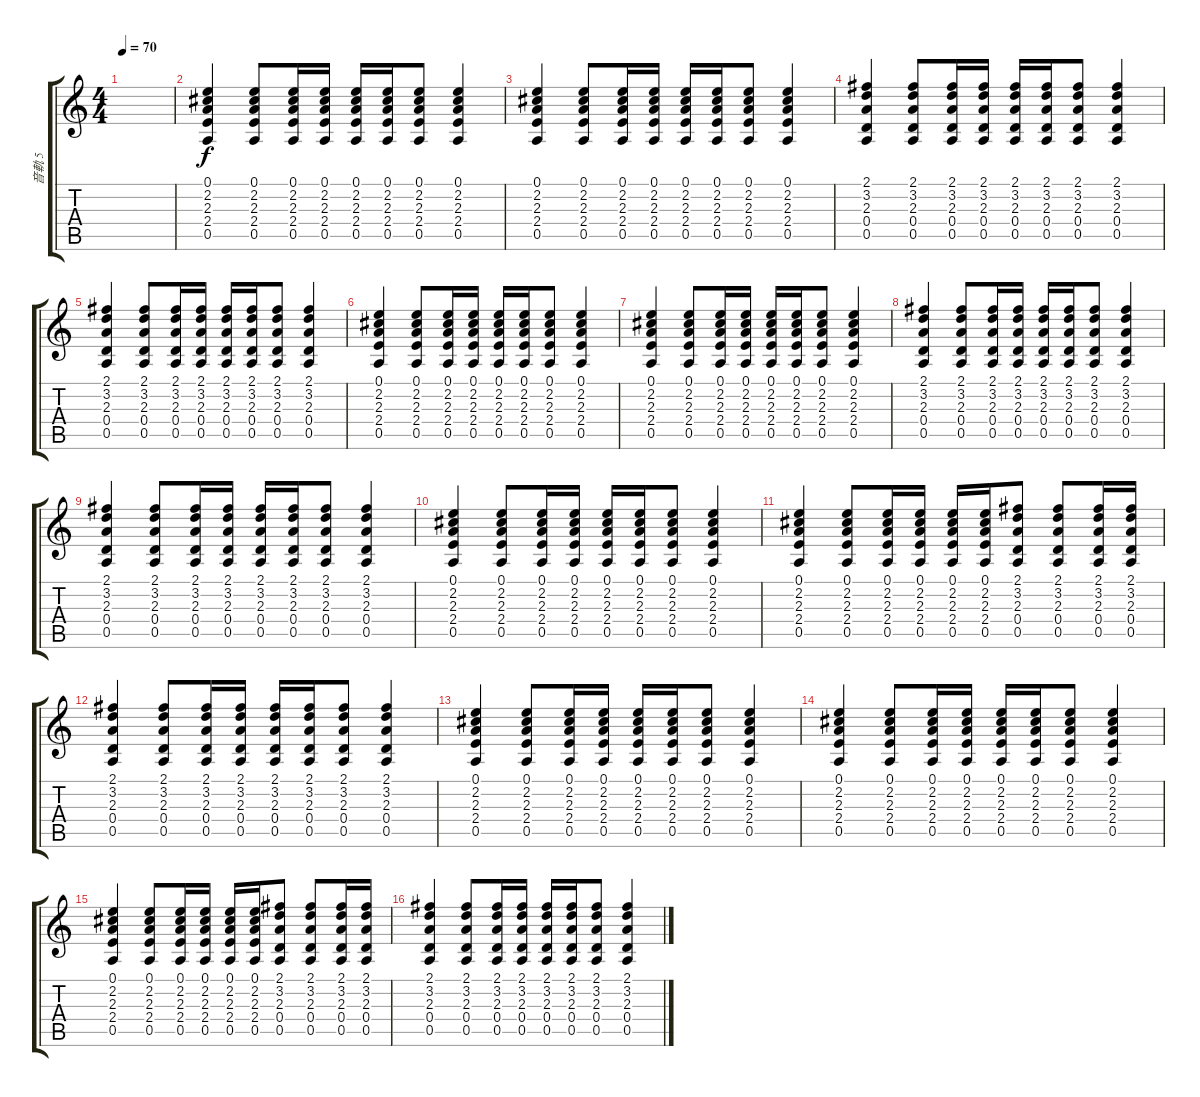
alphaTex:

\track ("音軌 5" "音軌 5") {instrument acousticguitarsteel}
\staff {score tabs}
\tuning (E4 B3 G3 D3 A2 E2) {hide}
\ts (4 4)
\tempo 70
\clef g2
\ks c
|
(0.1 2.2 2.3 2.4 0.5).4 (0.1 2.2 2.3 2.4 0.5).8 (0.1 2.2 2.3 2.4 0.5).16 (0.1 2.2 2.3 2.4 0.5).16 (0.1 2.2 2.3 2.4 0.5).16 (0.1 2.2 2.3 2.4 0.5).16 (0.1 2.2 2.3 2.4 0.5).8 (0.1 2.2 2.3 2.4 0.5).4 |
(0.1 2.2 2.3 2.4 0.5).4 (0.1 2.2 2.3 2.4 0.5).8 (0.1 2.2 2.3 2.4 0.5).16 (0.1 2.2 2.3 2.4 0.5).16 (0.1 2.2 2.3 2.4 0.5).16 (0.1 2.2 2.3 2.4 0.5).16 (0.1 2.2 2.3 2.4 0.5).8 (0.1 2.2 2.3 2.4 0.5).4 |
(2.1 3.2 2.3 0.4 0.5).4 (2.1 3.2 2.3 0.4 0.5).8 (2.1 3.2 2.3 0.4 0.5).16 (2.1 3.2 2.3 0.4 0.5).16 (2.1 3.2 2.3 0.4 0.5).16 (2.1 3.2 2.3 0.4 0.5).16 (2.1 3.2 2.3 0.4 0.5).8 (2.1 3.2 2.3 0.4 0.5).4 |
(2.1 3.2 2.3 0.4 0.5).4 (2.1 3.2 2.3 0.4 0.5).8 (2.1 3.2 2.3 0.4 0.5).16 (2.1 3.2 2.3 0.4 0.5).16 (2.1 3.2 2.3 0.4 0.5).16 (2.1 3.2 2.3 0.4 0.5).16 (2.1 3.2 2.3 0.4 0.5).8 (2.1 3.2 2.3 0.4 0.5).4 |
(0.1 2.2 2.3 2.4 0.5).4 (0.1 2.2 2.3 2.4 0.5).8 (0.1 2.2 2.3 2.4 0.5).16 (0.1 2.2 2.3 2.4 0.5).16 (0.1 2.2 2.3 2.4 0.5).16 (0.1 2.2 2.3 2.4 0.5).16 (0.1 2.2 2.3 2.4 0.5).8 (0.1 2.2 2.3 2.4 0.5).4 |
(0.1 2.2 2.3 2.4 0.5).4 (0.1 2.2 2.3 2.4 0.5).8 (0.1 2.2 2.3 2.4 0.5).16 (0.1 2.2 2.3 2.4 0.5).16 (0.1 2.2 2.3 2.4 0.5).16 (0.1 2.2 2.3 2.4 0.5).16 (0.1 2.2 2.3 2.4 0.5).8 (0.1 2.2 2.3 2.4 0.5).4 |
(2.1 3.2 2.3 0.4 0.5).4 (2.1 3.2 2.3 0.4 0.5).8 (2.1 3.2 2.3 0.4 0.5).16 (2.1 3.2 2.3 0.4 0.5).16 (2.1 3.2 2.3 0.4 0.5).16 (2.1 3.2 2.3 0.4 0.5).16 (2.1 3.2 2.3 0.4 0.5).8 (2.1 3.2 2.3 0.4 0.5).4 |
(2.1 3.2 2.3 0.4 0.5).4 (2.1 3.2 2.3 0.4 0.5).8 (2.1 3.2 2.3 0.4 0.5).16 (2.1 3.2 2.3 0.4 0.5).16 (2.1 3.2 2.3 0.4 0.5).16 (2.1 3.2 2.3 0.4 0.5).16 (2.1 3.2 2.3 0.4 0.5).8 (2.1 3.2 2.3 0.4 0.5).4 |
(0.1 2.2 2.3 2.4 0.5).4 (0.1 2.2 2.3 2.4 0.5).8 (0.1 2.2 2.3 2.4 0.5).16 (0.1 2.2 2.3 2.4 0.5).16 (0.1 2.2 2.3 2.4 0.5).16 (0.1 2.2 2.3 2.4 0.5).16 (0.1 2.2 2.3 2.4 0.5).8 (0.1 2.2 2.3 2.4 0.5).4 |
(0.1 2.2 2.3 2.4 0.5).4 (0.1 2.2 2.3 2.4 0.5).8 (0.1 2.2 2.3 2.4 0.5).16 (0.1 2.2 2.3 2.4 0.5).16 (0.1 2.2 2.3 2.4 0.5).16 (0.1 2.2 2.3 2.4 0.5).16 (2.1 3.2 2.3 0.4 0.5).8 (2.1 3.2 2.3 0.4 0.5).8 (2.1 3.2 2.3 0.4 0.5).16 (2.1 3.2 2.3 0.4 0.5).16 |
(2.1 3.2 2.3 0.4 0.5).4 (2.1 3.2 2.3 0.4 0.5).8 (2.1 3.2 2.3 0.4 0.5).16 (2.1 3.2 2.3 0.4 0.5).16 (2.1 3.2 2.3 0.4 0.5).16 (2.1 3.2 2.3 0.4 0.5).16 (2.1 3.2 2.3 0.4 0.5).8 (2.1 3.2 2.3 0.4 0.5).4 |
(0.1 2.2 2.3 2.4 0.5).4 (0.1 2.2 2.3 2.4 0.5).8 (0.1 2.2 2.3 2.4 0.5).16 (0.1 2.2 2.3 2.4 0.5).16 (0.1 2.2 2.3 2.4 0.5).16 (0.1 2.2 2.3 2.4 0.5).16 (0.1 2.2 2.3 2.4 0.5).8 (0.1 2.2 2.3 2.4 0.5).4 |
(0.1 2.2 2.3 2.4 0.5).4 (0.1 2.2 2.3 2.4 0.5).8 (0.1 2.2 2.3 2.4 0.5).16 (0.1 2.2 2.3 2.4 0.5).16 (0.1 2.2 2.3 2.4 0.5).16 (0.1 2.2 2.3 2.4 0.5).16 (0.1 2.2 2.3 2.4 0.5).8 (0.1 2.2 2.3 2.4 0.5).4 |
(0.1 2.2 2.3 2.4 0.5).4 (0.1 2.2 2.3 2.4 0.5).8 (0.1 2.2 2.3 2.4 0.5).16 (0.1 2.2 2.3 2.4 0.5).16 (0.1 2.2 2.3 2.4 0.5).16 (0.1 2.2 2.3 2.4 0.5).16 (2.1 3.2 2.3 0.4 0.5).8 (2.1 3.2 2.3 0.4 0.5).8 (2.1 3.2 2.3 0.4 0.5).16 (2.1 3.2 2.3 0.4 0.5).16 |
(2.1 3.2 2.3 0.4 0.5).4 (2.1 3.2 2.3 0.4 0.5).8 (2.1 3.2 2.3 0.4 0.5).16 (2.1 3.2 2.3 0.4 0.5).16 (2.1 3.2 2.3 0.4 0.5).16 (2.1 3.2 2.3 0.4 0.5).16 (2.1 3.2 2.3 0.4 0.5).8 (2.1 3.2 2.3 0.4 0.5).4
